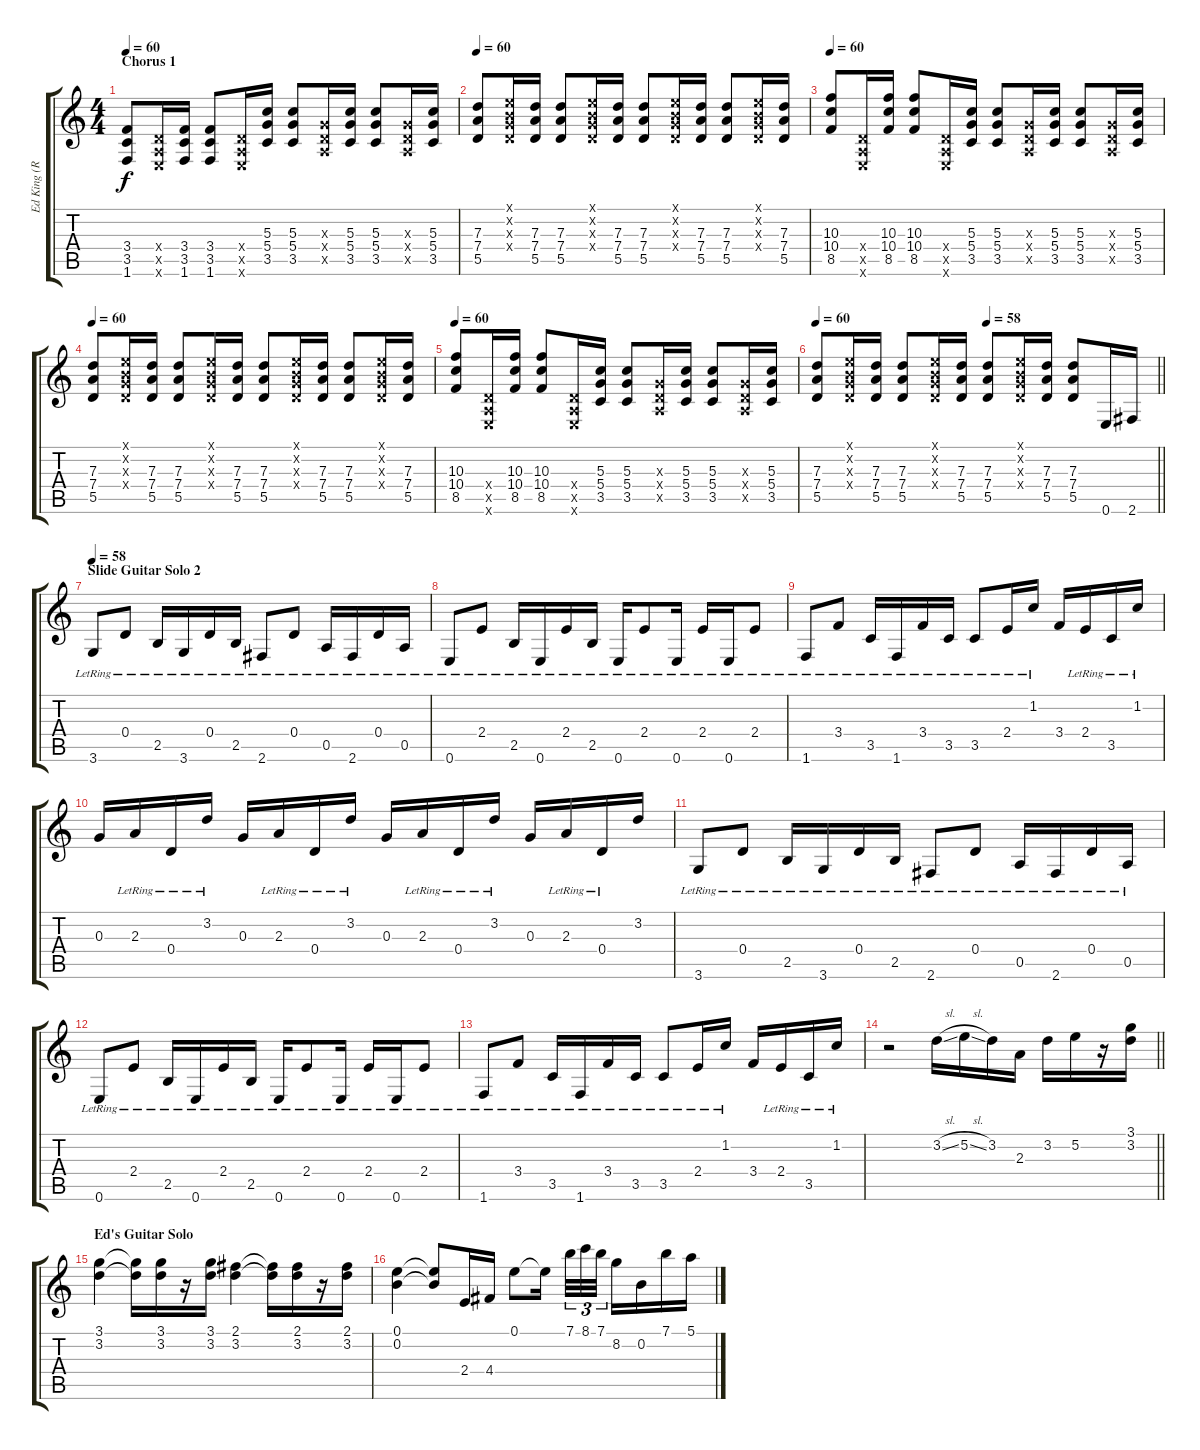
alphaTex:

\track ("Ed King (Rhythm/Solo guitar)" "Ed King (R") {instrument distortionguitar}
\staff {score tabs}
\tuning (E4 B3 G3 D3 A2 E2) {hide}
\ts (4 4)
\section ("" "Chorus 1")
\tempo 60
\clef g2
\ks c
(3.4 3.5 1.6).8{dy f instrument distortionguitar} (0.4{x} 0.5{x} 0.6{x}).16 (3.4 3.5 1.6).16 (3.4 3.5 1.6).8 (0.4{x} 0.5{x} 0.6{x}).16 (5.3 5.4 3.5).16 (5.3 5.4 3.5).8 (0.3{x} 0.4{x} 0.5{x}).16 (5.3 5.4 3.5).16 (5.3 5.4 3.5).8 (0.3{x} 0.4{x} 0.5{x}).16 (5.3 5.4 3.5).16 |
\tempo 60
(7.3 7.4 5.5).8 (0.1{x} 0.2{x} 0.3{x} 0.4{x}).16 (7.3 7.4 5.5).16 (7.3 7.4 5.5).8 (0.1{x} 0.2{x} 0.3{x} 0.4{x}).16 (7.3 7.4 5.5).16 (7.3 7.4 5.5).8 (0.1{x} 0.2{x} 0.3{x} 0.4{x}).16 (7.3 7.4 5.5).16 (7.3 7.4 5.5).8 (0.1{x} 0.2{x} 0.3{x} 0.4{x}).16 (7.3 7.4 5.5).16 |
\tempo 60
(10.3 10.4 8.5).8 (0.4{x} 0.5{x} 0.6{x}).16 (10.3 10.4 8.5).16 (10.3 10.4 8.5).8 (0.4{x} 0.5{x} 0.6{x}).16 (5.3 5.4 3.5).16 (5.3 5.4 3.5).8 (0.3{x} 0.4{x} 0.5{x}).16 (5.3 5.4 3.5).16 (5.3 5.4 3.5).8 (0.3{x} 0.4{x} 0.5{x}).16 (5.3 5.4 3.5).16 |
\tempo 60
(7.3 7.4 5.5).8 (0.1{x} 0.2{x} 0.3{x} 0.4{x}).16 (7.3 7.4 5.5).16 (7.3 7.4 5.5).8 (0.1{x} 0.2{x} 0.3{x} 0.4{x}).16 (7.3 7.4 5.5).16 (7.3 7.4 5.5).8 (0.1{x} 0.2{x} 0.3{x} 0.4{x}).16 (7.3 7.4 5.5).16 (7.3 7.4 5.5).8 (0.1{x} 0.2{x} 0.3{x} 0.4{x}).16 (7.3 7.4 5.5).16 |
\tempo 60
(10.3 10.4 8.5).8 (0.4{x} 0.5{x} 0.6{x}).16 (10.3 10.4 8.5).16 (10.3 10.4 8.5).8 (0.4{x} 0.5{x} 0.6{x}).16 (5.3 5.4 3.5).16 (5.3 5.4 3.5).8 (0.3{x} 0.4{x} 0.5{x}).16 (5.3 5.4 3.5).16 (5.3 5.4 3.5).8 (0.3{x} 0.4{x} 0.5{x}).16 (5.3 5.4 3.5).16 |
\tempo 60
\tempo (58 0.5)
\barLineRight lightlight
(7.3 7.4 5.5).8 (0.1{x} 0.2{x} 0.3{x} 0.4{x}).16 (7.3 7.4 5.5).16 (7.3 7.4 5.5).8 (0.1{x} 0.2{x} 0.3{x} 0.4{x}).16 (7.3 7.4 5.5).16 (7.3 7.4 5.5).8 (0.1{x} 0.2{x} 0.3{x} 0.4{x}).16 (7.3 7.4 5.5).16 (7.3 7.4 5.5).8 0.6.16{instrument electricguitarclean} 2.6.16 |
\section ("" "Slide Guitar Solo 2")
\tempo 58
3.6{lr}.8 0.4{lr}.8 2.5{lr}.16 3.6{lr}.16 0.4{lr}.16 2.5{lr}.16 2.6{lr}.8 0.4{lr}.8 0.5{lr}.16 2.6{lr}.16 0.4{lr}.16 0.5{lr}.16 |
0.6{lr}.8 2.4{lr}.8 2.5{lr}.16 0.6{lr}.16 2.4{lr}.16 2.5{lr}.16 0.6{lr}.16 2.4{lr}.8 0.6{lr}.16 2.4{lr}.16 0.6{lr}.16 2.4{lr}.8 |
1.6{lr}.8 3.4{lr}.8 3.5{lr}.16 1.6{lr}.16 3.4{lr}.16 3.5{lr}.16 3.5{lr}.8 2.4{lr}.16 1.2{lr}.16 3.4.16 2.4{lr}.16 3.5{lr}.16 1.2{lr}.16 |
0.3.16 2.3{lr}.16 0.4{lr}.16 3.2{lr}.16 0.3.16 2.3{lr}.16 0.4{lr}.16 3.2{lr}.16 0.3.16 2.3{lr}.16 0.4{lr}.16 3.2{lr}.16 0.3.16 2.3{lr}.16 0.4{lr}.16 3.2.16 |
3.6{lr}.8 0.4{lr}.8 2.5{lr}.16 3.6{lr}.16 0.4{lr}.16 2.5{lr}.16 2.6{lr}.8 0.4{lr}.8 0.5{lr}.16 2.6{lr}.16 0.4{lr}.16 0.5{lr}.16 |
0.6{lr}.8 2.4{lr}.8 2.5{lr}.16 0.6{lr}.16 2.4{lr}.16 2.5{lr}.16 0.6{lr}.16 2.4{lr}.8 0.6{lr}.16 2.4{lr}.16 0.6{lr}.16 2.4{lr}.8 |
1.6{lr}.8 3.4{lr}.8 3.5{lr}.16 1.6{lr}.16 3.4{lr}.16 3.5{lr}.16 3.5{lr}.8 2.4{lr}.16 1.2{lr}.16 3.4.16 2.4{lr}.16 3.5{lr}.16 1.2{lr}.16 |
\barLineRight lightlight
r.2 3.2{sl}.16{volume 12 instrument distortionguitar} 5.2{sl}.16 3.2.16 2.3.16 3.2.16 5.2.16 r.16 (3.1 3.2).16 |
\section ("" "Ed's Guitar Solo")
(3.1 3.2).4 (3.1{t} 3.2{t}).16 (3.1 3.2).16 r.16 (3.1 3.2).16 (2.1 3.2).4 (2.1{t} 3.2{t}).16 (2.1 3.2).16 r.16 (2.1 3.2).16 |
(0.1 0.2).4 (0.1{t} 0.2{t}).8 2.4.16 4.4.16 0.1.8 0.1{t}.16{beam splitsecondary} 7.1.32{tu (3 2)} 8.1.32{tu (3 2)} 7.1.32{tu (3 2)} 8.2.16 0.2.16 7.1.16 5.1.16
